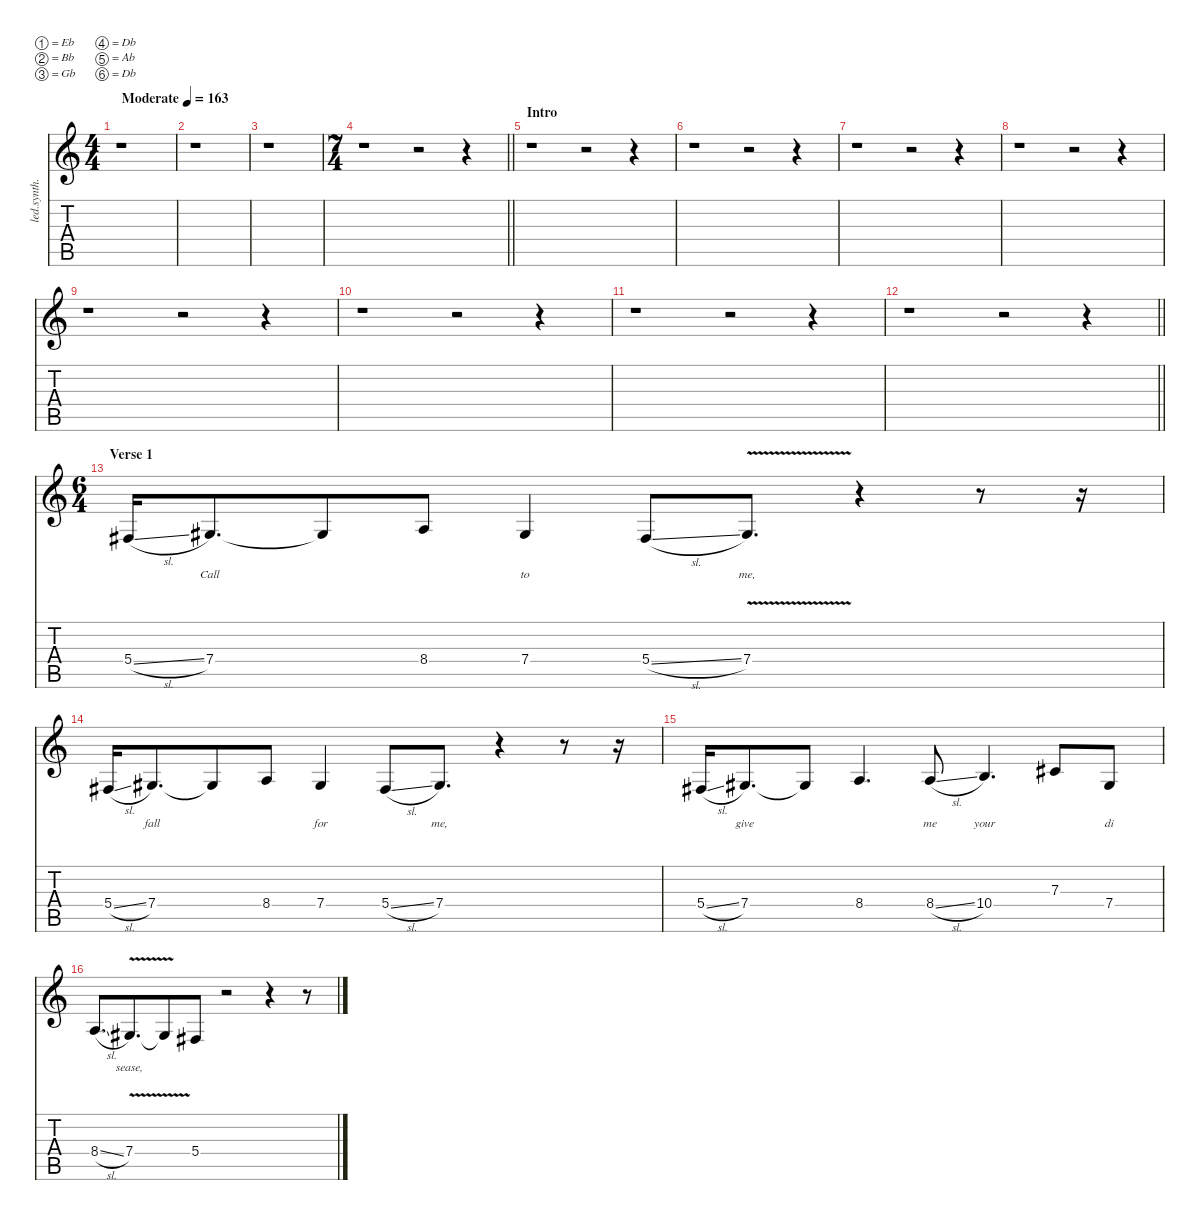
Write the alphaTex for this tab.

\defaultSystemsLayout 4
\hideDynamics
\bracketExtendMode nobrackets
\otherSystemsTrackNameOrientation horizontal
\track ("Vocals" "led.synth.") {instrument lead6voice}
\staff {score tabs}
\tuning (Eb4 Bb3 Gb3 Db3 Ab2 Db2)
\ts (4 4)
\beaming (8 2 2 2 2)
\tempo (163 "Moderate")
\clef g2
\ks c
r.1{dy f instrument lead6voice} |
r.1 |
r.1 |
\ts (7 4)
\beaming (8 6 4 4)
\barLineRight lightlight
r.1 r.2 r.4 |
\section ("" "Intro")
r.1 r.2 r.4 |
r.1 r.2 r.4 |
r.1 r.2 r.4 |
r.1 r.2 r.4 |
r.1 r.2 r.4 |
r.1 r.2 r.4 |
r.1 r.2 r.4 |
\barLineRight lightlight
r.1 r.2 r.4 |
\ts (6 4)
\beaming (8 6 6)
\section ("" "Verse 1")
5.4{sl acc #}.16{lyrics (0 " ") lyrics (1 "") lyrics (2 "") lyrics (3 "") lyrics (4 "")} 7.4{acc #}.8{d lyrics (0 "Call") lyrics (1 "") lyrics (2 "") lyrics (3 "") lyrics (4 "")} 7.4{t acc #}.8 8.4.8{lyrics (0 " ") lyrics (1 "") lyrics (2 "") lyrics (3 "") lyrics (4 "")} 7.4{acc #}.4{lyrics (0 "to") lyrics (1 "") lyrics (2 "") lyrics (3 "") lyrics (4 "")} 5.4{sl acc #}.8{lyrics (0 " ") lyrics (1 "") lyrics (2 "") lyrics (3 "") lyrics (4 "")} 7.4{v acc #}.8{d lyrics (0 "me,") lyrics (1 "") lyrics (2 "") lyrics (3 "") lyrics (4 "")} r.4 r.8 r.16 |
5.4{sl acc #}.16{lyrics (0 " ") lyrics (1 "") lyrics (2 "") lyrics (3 "") lyrics (4 "")} 7.4{acc #}.8{d lyrics (0 "fall") lyrics (1 "") lyrics (2 "") lyrics (3 "") lyrics (4 "")} 7.4{t acc #}.8 8.4.8{lyrics (0 " ") lyrics (1 "") lyrics (2 "") lyrics (3 "") lyrics (4 "")} 7.4{acc #}.4{lyrics (0 "for") lyrics (1 "") lyrics (2 "") lyrics (3 "") lyrics (4 "")} 5.4{sl acc #}.8{lyrics (0 " ") lyrics (1 "") lyrics (2 "") lyrics (3 "") lyrics (4 "")} 7.4{acc #}.8{d lyrics (0 "me,") lyrics (1 "") lyrics (2 "") lyrics (3 "") lyrics (4 "")} r.4 r.8 r.16 |
5.4{sl acc #}.16{lyrics (0 " ") lyrics (1 "") lyrics (2 "") lyrics (3 "") lyrics (4 "")} 7.4{acc #}.8{d lyrics (0 "give") lyrics (1 "") lyrics (2 "") lyrics (3 "") lyrics (4 "")} 7.4{t acc #}.8 8.4.4{d lyrics (0 " ") lyrics (1 "") lyrics (2 "") lyrics (3 "") lyrics (4 "")} 8.4{sl}.8{lyrics (0 "me") lyrics (1 "") lyrics (2 "") lyrics (3 "") lyrics (4 "")} 10.4.4{d lyrics (0 "your") lyrics (1 "") lyrics (2 "") lyrics (3 "") lyrics (4 "")} 7.3{acc #}.8{lyrics (0 " ") lyrics (1 "") lyrics (2 "") lyrics (3 "") lyrics (4 "")} 7.4{acc #}.8{lyrics (0 "di") lyrics (1 "") lyrics (2 "") lyrics (3 "") lyrics (4 "")} |
8.4{sl}.8{d lyrics (0 " ") lyrics (1 "") lyrics (2 "") lyrics (3 "") lyrics (4 "")} 7.4{v acc #}.8{d lyrics (0 "sease,") lyrics (1 "") lyrics (2 "") lyrics (3 "") lyrics (4 "")} 7.4{v t acc #}.8 5.4{acc #}.8 r.2 r.4 r.8
